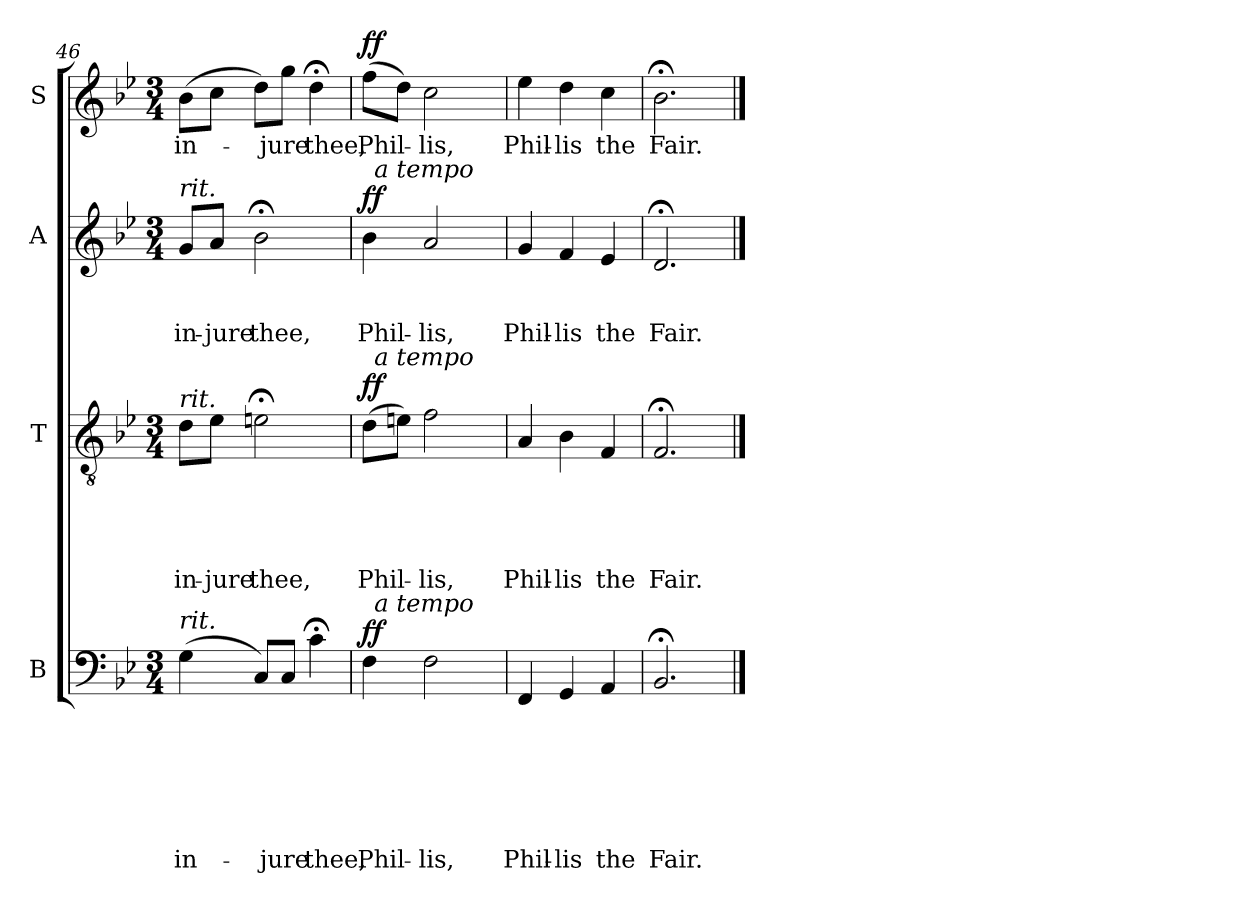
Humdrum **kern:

**kern	**text	**text	**text	**text	**text	**text	**text	**dynam	**kern	**text	**text	**text	**text	**text	**dynam	**kern	**text	**text	**text	**dynam	**kern	**text	**dynam
*part4	*part4	*part4	*part4	*part4	*part4	*part4	*part4	*part4	*part3	*part3	*part3	*part3	*part3	*part3	*part3	*part2	*part2	*part2	*part2	*part2	*part1	*part1	*part1
*staff4	*staff4	*staff4	*staff4	*staff4	*staff4	*staff4	*staff4	*staff4	*staff3	*staff3	*staff3	*staff3	*staff3	*staff3	*staff3	*staff2	*staff2	*staff2	*staff2	*staff2	*staff1	*staff1	*staff1
*I"B	*	*	*	*	*	*	*	*	*I"T	*	*	*	*	*	*	*I"A	*	*	*	*	*I"S	*	*
*I'B	*	*	*	*	*	*	*	*	*I'T	*	*	*	*	*	*	*I'A	*	*	*	*	*I'S	*	*
*clefF4	*	*	*	*	*	*	*	*	*clefGv2	*	*	*	*	*	*	*clefG2	*	*	*	*	*clefG2	*	*
*k[b-e-]	*	*	*	*	*	*	*	*	*k[b-e-]	*	*	*	*	*	*	*k[b-e-]	*	*	*	*	*k[b-e-]	*	*
*B-:	*	*	*	*	*	*	*	*	*B-:	*	*	*	*	*	*	*B-:	*	*	*	*	*B-:	*	*
*M3/4	*	*	*	*	*	*	*	*	*M3/4	*	*	*	*	*	*	*M3/4	*	*	*	*	*M3/4	*	*
=46	=46	=46	=46	=46	=46	=46	=46	=46	=46	=46	=46	=46	=46	=46	=46	=46	=46	=46	=46	=46	=46	=46	=46
!	!	!	!	!	!	!	!	!	!	!	!	!	!	!	!	!LO:TX:a:i:t=rit.	!	!	!	!	!	!	!
!	!	!	!	!	!	!	!	!	!LO:TX:a:i:t=rit.	!	!	!	!	!	!	!	!	!	!	!	!	!	!
!LO:TX:a:i:t=rit.	!	!	!	!	!	!	!	!	!	!	!	!	!	!	!	!	!	!	!	!	!	!	!
!	!	!	!	!	!	!	!LO:LY:b	!	!	!	!	!	!	!LO:LY:b	!	!	!	!	!LO:LY:b	!	!	!LO:LY:b	!
(>4G\	.	.	.	.	.	.	in-	.	8d\L	.	.	.	.	in-	.	8g/L	.	.	in-	.	(>8b-\L	in-	.
!	!	!	!	!	!	!	!	!	!	!	!	!	!	!LO:LY:b	!	!	!	!	!LO:LY:b	!	!	!	!
.	.	.	.	.	.	.	.	.	8e-\J	.	.	.	.	-jure	.	8a/J	.	.	-jure	.	8cc\J	.	.
!	!	!	!	!	!	!	!	!	!	!	!	!	!	!LO:LY:b	!	!	!	!	!LO:LY:b	!	!	!	!
8C/L)	.	.	.	.	.	.	.	.	2en;<\	.	.	.	.	thee,	.	2b-;<\	.	.	thee,	.	8dd\L)	.	.
!	!	!	!	!	!	!	!LO:LY:b	!	!	!	!	!	!	!	!	!	!	!	!	!	!	!LO:LY:b	!
8C/J	.	.	.	.	.	.	-jure	.	.	.	.	.	.	.	.	.	.	.	.	.	8gg\J	-jure	.
!	!	!	!	!	!	!	!LO:LY:b	!	!	!	!	!	!	!	!	!	!	!	!	!	!	!LO:LY:b	!
4c;<\	.	.	.	.	.	.	thee,	.	.	.	.	.	.	.	.	.	.	.	.	.	4dd;<\	thee,	.
=47	=47	=47	=47	=47	=47	=47	=47	=47	=47	=47	=47	=47	=47	=47	=47	=47	=47	=47	=47	=47	=47	=47	=47
!	!	!	!	!	!	!	!LO:LY:b	!LO:DY:a	!	!	!	!	!	!LO:LY:b	!LO:DY:a	!	!	!	!LO:LY:b	!LO:DY:b	!	!LO:LY:b	!LO:DY:a
*^	*	*	*	*	*	*	*	*	*^	*	*	*	*	*	*	*^	*	*	*	*	*	*	*
4F\	32ryy	.	.	.	.	.	.	Phil-	ff	(>8d\L	32ryy	.	.	.	.	Phil-	ff	4b-\	32ryy	.	.	Phil-	ff	(>8ff\L	Phil-	ff
!	!	!	!	!	!	!	!	!	!	!	!	!	!	!	!	!	!	!	!LO:TX:a:i:t=a tempo	!	!	!	!	!	!	!
!	!	!	!	!	!	!	!	!	!	!	!LO:TX:a:i:t=a tempo	!	!	!	!	!	!	!	!	!	!	!	!	!	!	!
!	!LO:TX:a:i:t=a tempo	!	!	!	!	!	!	!	!	!	!	!	!	!	!	!	!	!	!	!	!	!	!	!	!	!
.	2ryy	.	.	.	.	.	.	.	.	.	2ryy	.	.	.	.	.	.	.	2ryy	.	.	.	.	.	.	.
.	.	.	.	.	.	.	.	.	.	8en\J)	.	.	.	.	.	.	.	.	.	.	.	.	.	8dd\J)	.	.
!	!	!	!	!	!	!	!	!LO:LY:b	!	!	!	!	!	!	!	!LO:LY:b	!	!	!	!	!	!LO:LY:b	!	!	!LO:LY:b	!
2F\	.	.	.	.	.	.	.	-lis,	.	2f\	.	.	.	.	.	-lis,	.	2a/	.	.	.	-lis,	.	2cc\	-lis,	.
.	8..ryy	.	.	.	.	.	.	.	.	.	8..ryy	.	.	.	.	.	.	.	8..ryy	.	.	.	.	.	.	.
=48	=48	=48	=48	=48	=48	=48	=48	=48	=48	=48	=48	=48	=48	=48	=48	=48	=48	=48	=48	=48	=48	=48	=48	=48	=48	=48
!	!	!	!	!	!	!	!	!	!	!	!	!	!	!	!	!	!	!LO:TX:a:i:t=rit.	!	!	!	!	!	!	!	!
!	!	!	!	!	!	!	!	!	!	!LO:TX:a:i:t=rit.	!	!	!	!	!	!	!	!	!	!	!	!	!	!	!	!
!LO:TX:a:i:t=rit.	!	!	!	!	!	!	!	!	!	!	!	!	!	!	!	!	!	!	!	!	!	!	!	!	!	!
!	!	!	!	!	!	!	!	!LO:LY:b	!	!	!	!	!	!	!	!LO:LY:b	!	!	!	!	!	!LO:LY:b	!	!	!LO:LY:b	!
*v	*v	*	*	*	*	*	*	*	*	*	*	*	*	*	*	*	*	*v	*v	*	*	*	*	*	*	*
*	*	*	*	*	*	*	*	*	*v	*v	*	*	*	*	*	*	*	*	*	*	*	*	*	*
4FF/	.	.	.	.	.	.	Phil-	.	4A/	.	.	.	.	Phil-	.	4g/	.	.	Phil-	.	4ee-\	Phil-	.
!	!	!	!	!	!	!	!LO:LY:b	!	!	!	!	!	!	!LO:LY:b	!	!	!	!	!LO:LY:b	!	!	!LO:LY:b	!
4GG/	.	.	.	.	.	.	-lis	.	4B-\	.	.	.	.	-lis	.	4f/	.	.	-lis	.	4dd\	-lis	.
!	!	!	!	!	!	!	!LO:LY:b	!	!	!	!	!	!	!LO:LY:b	!	!	!	!	!LO:LY:b	!	!	!LO:LY:b	!
4AA/	.	.	.	.	.	.	the	.	4F/	.	.	.	.	the	.	4e-/	.	.	the	.	4cc\	the	.
=49	=49	=49	=49	=49	=49	=49	=49	=49	=49	=49	=49	=49	=49	=49	=49	=49	=49	=49	=49	=49	=49	=49	=49
!	!	!	!	!	!	!	!LO:LY:b	!	!	!	!	!	!	!LO:LY:b	!	!	!	!	!LO:LY:b	!	!	!LO:LY:b	!
2.BB-;/	.	.	.	.	.	.	Fair.	.	2.F;/	.	.	.	.	Fair.	.	2.d;/	.	.	Fair.	.	2.b-;<\	Fair.	.
==	==	==	==	==	==	==	==	==	==	==	==	==	==	==	==	==	==	==	==	==	==	==	==
*-	*-	*-	*-	*-	*-	*-	*-	*-	*-	*-	*-	*-	*-	*-	*-	*-	*-	*-	*-	*-	*-	*-	*-
